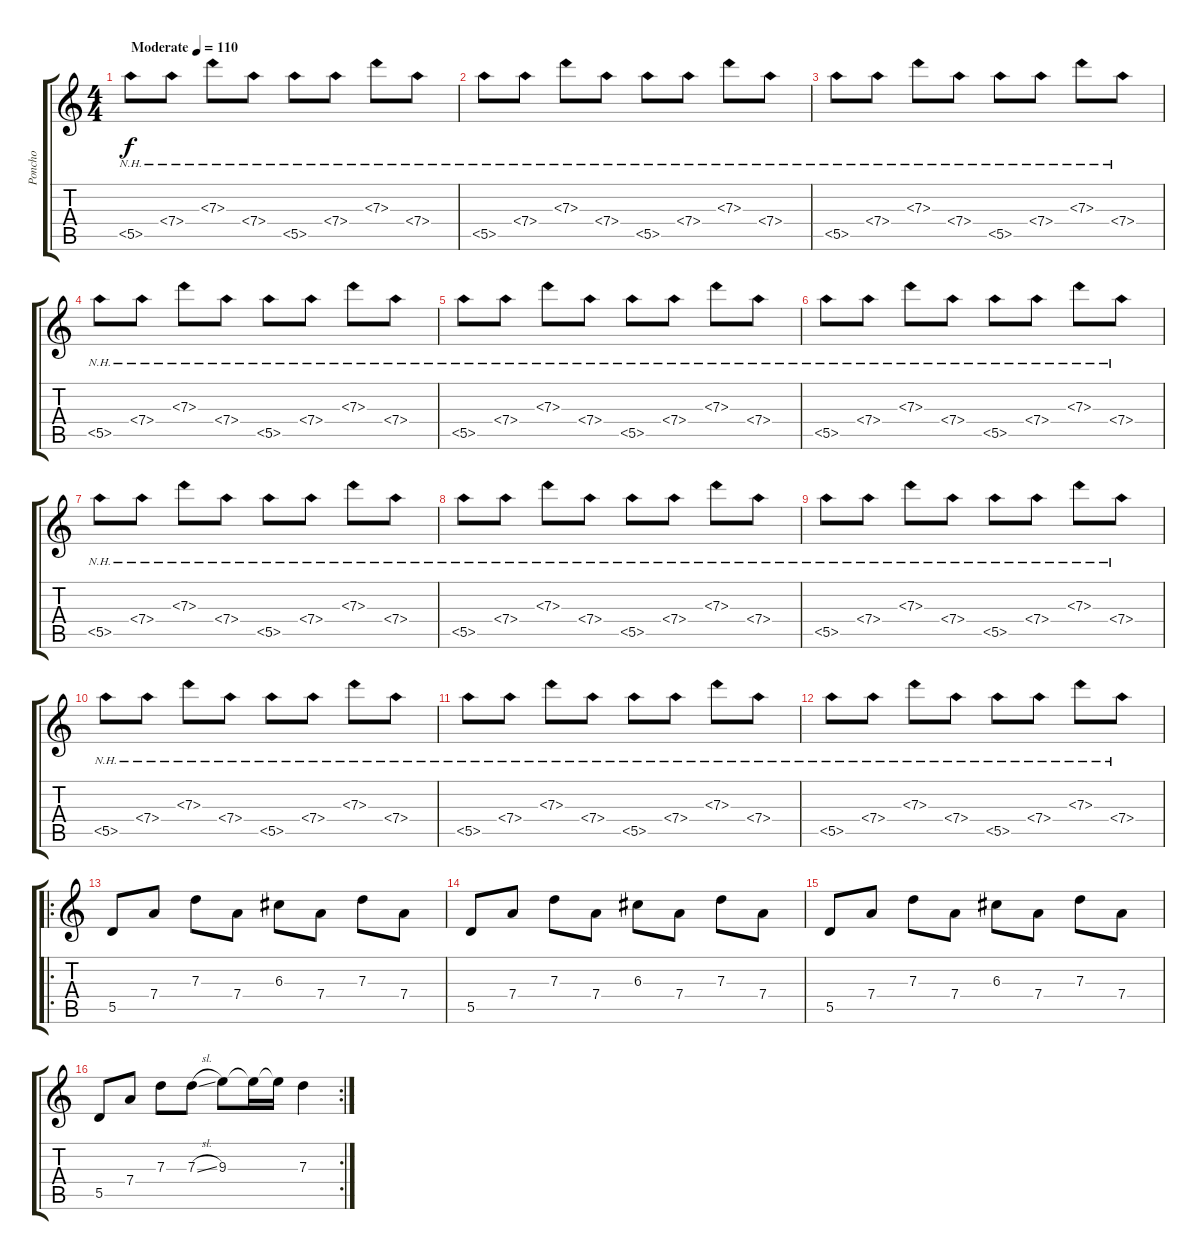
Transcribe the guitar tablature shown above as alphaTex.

\track ("Poncho" "Poncho") {instrument electricguitarclean}
\staff {score tabs}
\tuning (E4 B3 G3 D3 A2 E2) {hide}
\ts (4 4)
\tempo (110 "Moderate")
\clef g2
\ks c
5.5{nh}.8{dy f instrument electricguitarclean} 7.4{nh}.8 7.3{nh}.8 7.4{nh}.8 5.5{nh}.8 7.4{nh}.8 7.3{nh}.8 7.4{nh}.8 |
5.5{nh}.8 7.4{nh}.8 7.3{nh}.8 7.4{nh}.8 5.5{nh}.8 7.4{nh}.8 7.3{nh}.8 7.4{nh}.8 |
5.5{nh}.8 7.4{nh}.8 7.3{nh}.8 7.4{nh}.8 5.5{nh}.8 7.4{nh}.8 7.3{nh}.8 7.4{nh}.8 |
5.5{nh}.8 7.4{nh}.8 7.3{nh}.8 7.4{nh}.8 5.5{nh}.8 7.4{nh}.8 7.3{nh}.8 7.4{nh}.8 |
5.5{nh}.8 7.4{nh}.8 7.3{nh}.8 7.4{nh}.8 5.5{nh}.8 7.4{nh}.8 7.3{nh}.8 7.4{nh}.8 |
5.5{nh}.8 7.4{nh}.8 7.3{nh}.8 7.4{nh}.8 5.5{nh}.8 7.4{nh}.8 7.3{nh}.8 7.4{nh}.8 |
5.5{nh}.8 7.4{nh}.8 7.3{nh}.8 7.4{nh}.8 5.5{nh}.8 7.4{nh}.8 7.3{nh}.8 7.4{nh}.8 |
5.5{nh}.8 7.4{nh}.8 7.3{nh}.8 7.4{nh}.8 5.5{nh}.8 7.4{nh}.8 7.3{nh}.8 7.4{nh}.8 |
5.5{nh}.8 7.4{nh}.8 7.3{nh}.8 7.4{nh}.8 5.5{nh}.8 7.4{nh}.8 7.3{nh}.8 7.4{nh}.8 |
5.5{nh}.8 7.4{nh}.8 7.3{nh}.8 7.4{nh}.8 5.5{nh}.8 7.4{nh}.8 7.3{nh}.8 7.4{nh}.8 |
5.5{nh}.8 7.4{nh}.8 7.3{nh}.8 7.4{nh}.8 5.5{nh}.8 7.4{nh}.8 7.3{nh}.8 7.4{nh}.8 |
5.5{nh}.8 7.4{nh}.8 7.3{nh}.8 7.4{nh}.8 5.5{nh}.8 7.4{nh}.8 7.3{nh}.8 7.4{nh}.8 |
\ro
5.5.8{volume 13 instrument distortionguitar} 7.4.8 7.3.8 7.4.8 6.3.8 7.4.8 7.3.8 7.4.8 |
5.5.8{volume 13 instrument distortionguitar} 7.4.8 7.3.8 7.4.8 6.3.8 7.4.8 7.3.8 7.4.8 |
5.5.8{volume 13 instrument distortionguitar} 7.4.8 7.3.8 7.4.8 6.3.8 7.4.8 7.3.8 7.4.8 |
\rc 2
5.5.8{volume 13 instrument distortionguitar} 7.4.8 7.3.8 7.3{sl}.8 9.3.8 9.3{t}.16 9.3{t}.16 7.3.4
